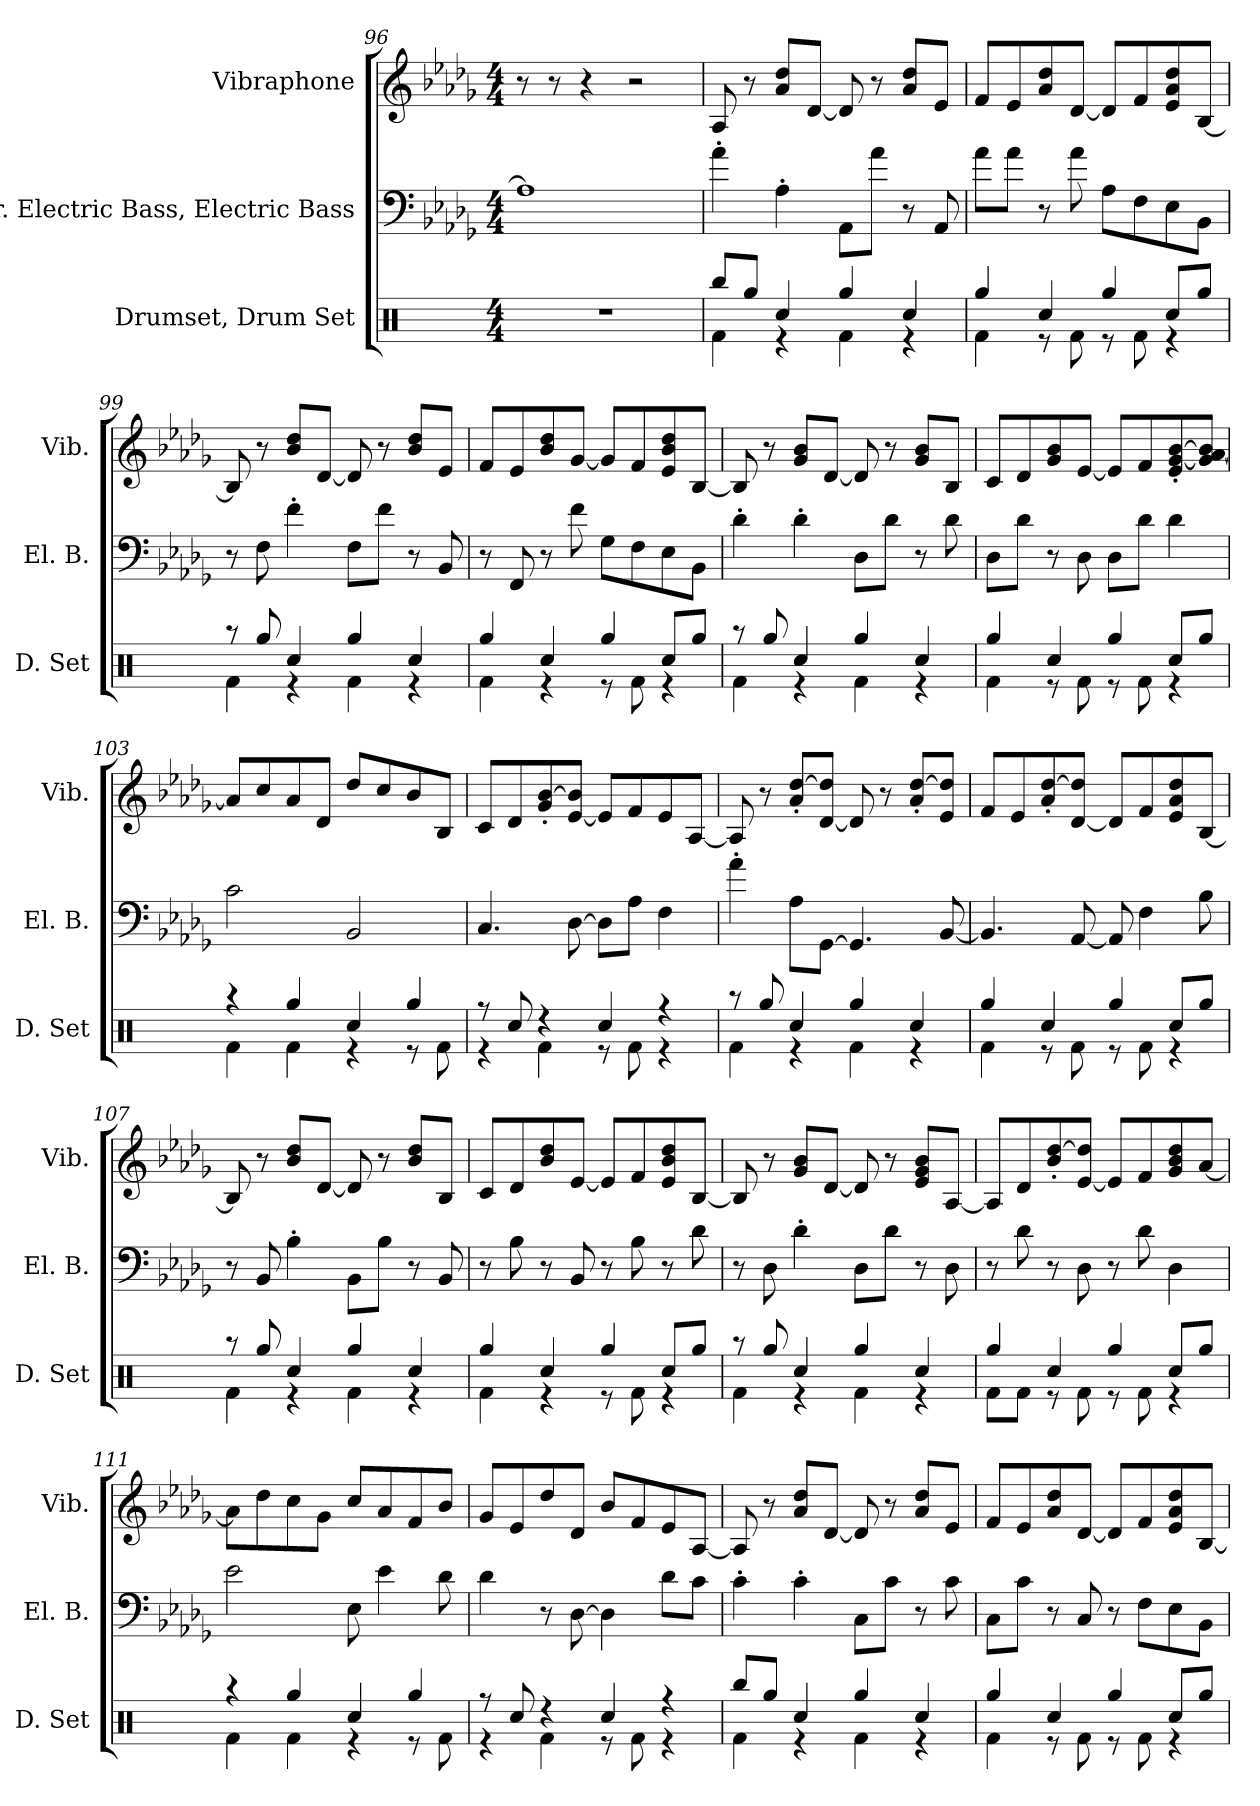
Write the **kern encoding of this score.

**kern	**kern	**kern
*part3	*part2	*part1
*staff3	*staff2	*staff1
*I"Drumset, Drum Set	*I"6-str. Electric Bass, Electric Bass	*I"Vibraphone
*I'D. Set	*I'El. B.	*I'Vib.
*clefX	*clefF4	*clefG2
*	*ITrd7c12	*
*k[]	*k[b-e-a-d-g-]	*k[b-e-a-d-g-]
*M4/4	*M4/4	*M4/4
=96	=96	=96
1r	1AA-]	8r
.	.	8r
.	.	4r
.	.	2r
!!LO:LB:g=z
=97	=97	=97
*^	*	*
8Rbb/L	4Rf\	4A-'\	8A-/
8Rgg/J	.	.	8r
4Rcc/	4r	4AA-'\	8a-/ 8dd-/L
.	.	.	[8d-/J
4Rgg/	4Rf\	8AAA-\L	8d-/]
.	.	8A-\J	8r
4Rcc/	4r	8r	8a-/ 8dd-/L
.	.	8AAA-/	8e-/J
=98	=98	=98	=98
4Rgg/	4Rf\	8A-\L	8f/L
.	.	8A-\J	8e-/
4Rcc/	8r	8r	8a-/ 8dd-/
.	8Rf\	8A-\	[8d-/J
4Rgg/	8r	8AA-\L	8d-/L]
.	8Rf\	8FF\	8f/
8Rcc/L	4r	8EE-\	8e-/ 8a-/ 8dd-/
8Rgg/J	.	8BBB-\J	[8B-/J
=99	=99	=99	=99
8r	4Rf\	8r	8B-/]
8Rgg/	.	8FF\	8r
4Rcc/	4r	4F'\	8b-/ 8dd-/L
.	.	.	[8d-/J
4Rgg/	4Rf\	8FF\L	8d-/]
.	.	8F\J	8r
4Rcc/	4r	8r	8b-/ 8dd-/L
.	.	8BBB-/	8e-/J
=100	=100	=100	=100
4Rgg/	4Rf\	8r	8f/L
.	.	8FFF/	8e-/
4Rcc/	4r	8r	8b-/ 8dd-/
.	.	8F\	[8g-/J
4Rgg/	8r	8GG-\L	8g-/L]
.	8Rf\	8FF\	8f/
8Rcc/L	4r	8EE-\	8e-/ 8b-/ 8dd-/
8Rgg/J	.	8BBB-\J	[8B-/J
!!LO:LB:g=z
=101	=101	=101	=101
8r	4Rf\	4D-'\	8B-/]
8Rgg/	.	.	8r
4Rcc/	4r	4D-'\	8g-/ 8b-/L
.	.	.	[8d-/J
4Rgg/	4Rf\	8DD-\L	8d-/]
.	.	8D-\J	8r
4Rcc/	4r	8r	8g-/ 8b-/L
.	.	8D-\	8B-/J
=102	=102	=102	=102
4Rgg/	4Rf\	8DD-\L	8c/L
.	.	8D-\J	8d-/
4Rcc/	8r	8r	8g-/ 8b-/
.	8Rf\	8DD-\	[8e-/J
4Rgg/	8r	8DD-\L	8e-/L]
.	8Rf\	8D-\J	8f/
8Rcc/L	4r	4D-\	8e-/' [8g-/' [8b-/'
8Rgg/J	.	.	8g-/] [8a-/ 8b-/]J
=103	=103	=103	=103
4r	4Rf\	2C\	8a-/L]
.	.	.	8cc/
4Rgg/	4Rf\	.	8a-/
.	.	.	8d-/J
4Rcc/	4r	2BBB-/	8dd-/L
.	.	.	8cc/
4Rgg/	8r	.	8b-/
.	8Rf\	.	8B-/J
=104	=104	=104	=104
8r	4r	4.CC/	8c/L
8Rcc/	.	.	8d-/
4r	4Rf\	.	8g-/' [8b-/'
.	.	[8DD-\	[8e-/ 8b-/]J
4Rcc/	8r	8DD-\L]	8e-/L]
.	8Rf\	8AA-\J	8f/
4r	4r	4FF\	8e-/
.	.	.	[8A-/J
!!LO:PB:g=z
=105	=105	=105	=105
8r	4Rf\	4A-'\	8A-/]
8Rgg/	.	.	8r
4Rcc/	4r	8AA-\L	8a-/' [8dd-/'L
.	.	[8GGG-\J	[8d-/ 8dd-/]J
4Rgg/	4Rf\	4.GGG-/]	8d-/]
.	.	.	8r
4Rcc/	4r	.	8a-/' [8dd-/'L
.	.	[8BBB-/	8e-/ 8dd-/]J
=106	=106	=106	=106
4Rgg/	4Rf\	4.BBB-/]	8f/L
.	.	.	8e-/
4Rcc/	8r	.	8a-/' [8dd-/'
.	8Rf\	[8AAA-/	[8d-/ 8dd-/]J
4Rgg/	8r	8AAA-/]	8d-/L]
.	8Rf\	4FF\	8f/
8Rcc/L	4r	.	8e-/ 8a-/ 8dd-/
8Rgg/J	.	8BB-\	[8B-/J
=107	=107	=107	=107
8r	4Rf\	8r	8B-/]
8Rgg/	.	8BBB-/	8r
4Rcc/	4r	4BB-'\	8b-/ 8dd-/L
.	.	.	[8d-/J
4Rgg/	4Rf\	8BBB-\L	8d-/]
.	.	8BB-\J	8r
4Rcc/	4r	8r	8b-/ 8dd-/L
.	.	8BBB-/	8B-/J
!!LO:LB:g=z
=108	=108	=108	=108
4Rgg/	4Rf\	8r	8c/L
.	.	8BB-\	8d-/
4Rcc/	4r	8r	8b-/ 8dd-/
.	.	8BBB-/	[8e-/J
4Rgg/	8r	8r	8e-/L]
.	8Rf\	8BB-\	8f/
8Rcc/L	4r	8r	8e-/ 8b-/ 8dd-/
8Rgg/J	.	8D-\	[8B-/J
!!LO:LB:g=z
=109	=109	=109	=109
8r	4Rf\	8r	8B-/]
8Rgg/	.	8DD-\	8r
4Rcc/	4r	4D-'\	8g-/ 8b-/L
.	.	.	[8d-/J
4Rgg/	4Rf\	8DD-\L	8d-/]
.	.	8D-\J	8r
4Rcc/	4r	8r	8e-/ 8g-/ 8b-/L
.	.	8DD-\	[8A-/J
=110	=110	=110	=110
4Rgg/	8Rf\L	8r	8A-/L]
.	8Rf\J	8D-\	8d-/
4Rcc/	8r	8r	8b-/' [8dd-/'
.	8Rf\	8DD-\	[8e-/ 8dd-/]J
4Rgg/	8r	8r	8e-/L]
.	8Rf\	8D-\	8f/
8Rcc/L	4r	4DD-\	8g-/ 8b-/ 8dd-/
8Rgg/J	.	.	[8a-/J
=111	=111	=111	=111
4r	4Rf\	2E-\	8a-\L]
.	.	.	8dd-\
4Rgg/	4Rf\	.	8cc\
.	.	.	8g-\J
4Rcc/	4r	8EE-\	8cc/L
.	.	4E-\	8a-/
4Rgg/	8r	.	8f/
.	8Rf\	8D-\	8b-/J
=112	=112	=112	=112
8r	4r	4D-\	8g-/L
8Rcc/	.	.	8e-/
4r	4Rf\	8r	8dd-/
.	.	[8DD-\	8d-/J
4Rcc/	8r	4DD-\]	8b-/L
.	8Rf\	.	8f/
4r	4r	8D-\L	8e-/
.	.	8C\J	[8A-/J
!!LO:LB:g=z
=113	=113	=113	=113
8Rbb/L	4Rf\	4C'\	8A-/]
8Rgg/J	.	.	8r
4Rcc/	4r	4C'\	8a-/ 8dd-/L
.	.	.	[8d-/J
4Rgg/	4Rf\	8CC\L	8d-/]
.	.	8C\J	8r
4Rcc/	4r	8r	8a-/ 8dd-/L
.	.	8C\	8e-/J
=114	=114	=114	=114
4Rgg/	4Rf\	8CC\L	8f/L
.	.	8C\J	8e-/
4Rcc/	8r	8r	8a-/ 8dd-/
.	8Rf\	8CC/	[8d-/J
4Rgg/	8r	8r	8d-/L]
.	8Rf\	8FF\L	8f/
8Rcc/L	4r	8EE-\	8e-/ 8a-/ 8dd-/
8Rgg/J	.	8BBB-\J	[8B-/J
*v	*v	*	*
=	=	=
*-	*-	*-
